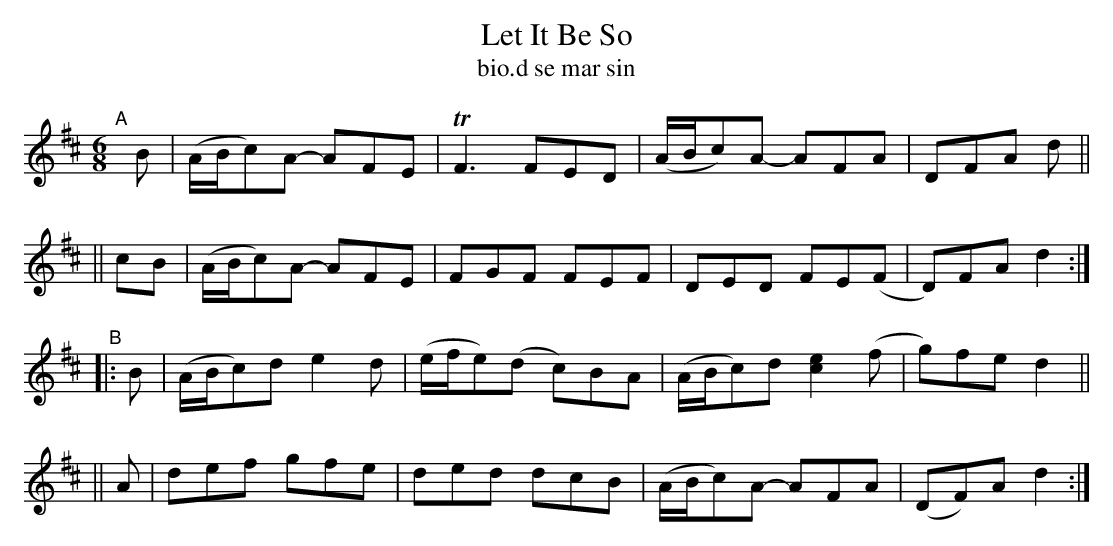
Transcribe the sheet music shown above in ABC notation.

X:1
T: Let It Be So
T: bio\.d se mar sin
M: 6/8
L: 1/8
K: D
"^A"\
[|] B | (A/B/c)A- AFE | TF3 FED | (A/B/c)A- AFA | DFA d ||
|| cB | (A/B/c)A- AFE | FGF FEF | DED FE(F | D)FA d2 :|
"^B"\
|: B | (A/B/c)d e2d | (e/f/e)(d c)BA | (A/B/c)d [c2e2](f | g)fe d2 ||
|| A | def gfe | ded dcB | (A/B/c)A- AFA | (DF)A d2 :|
